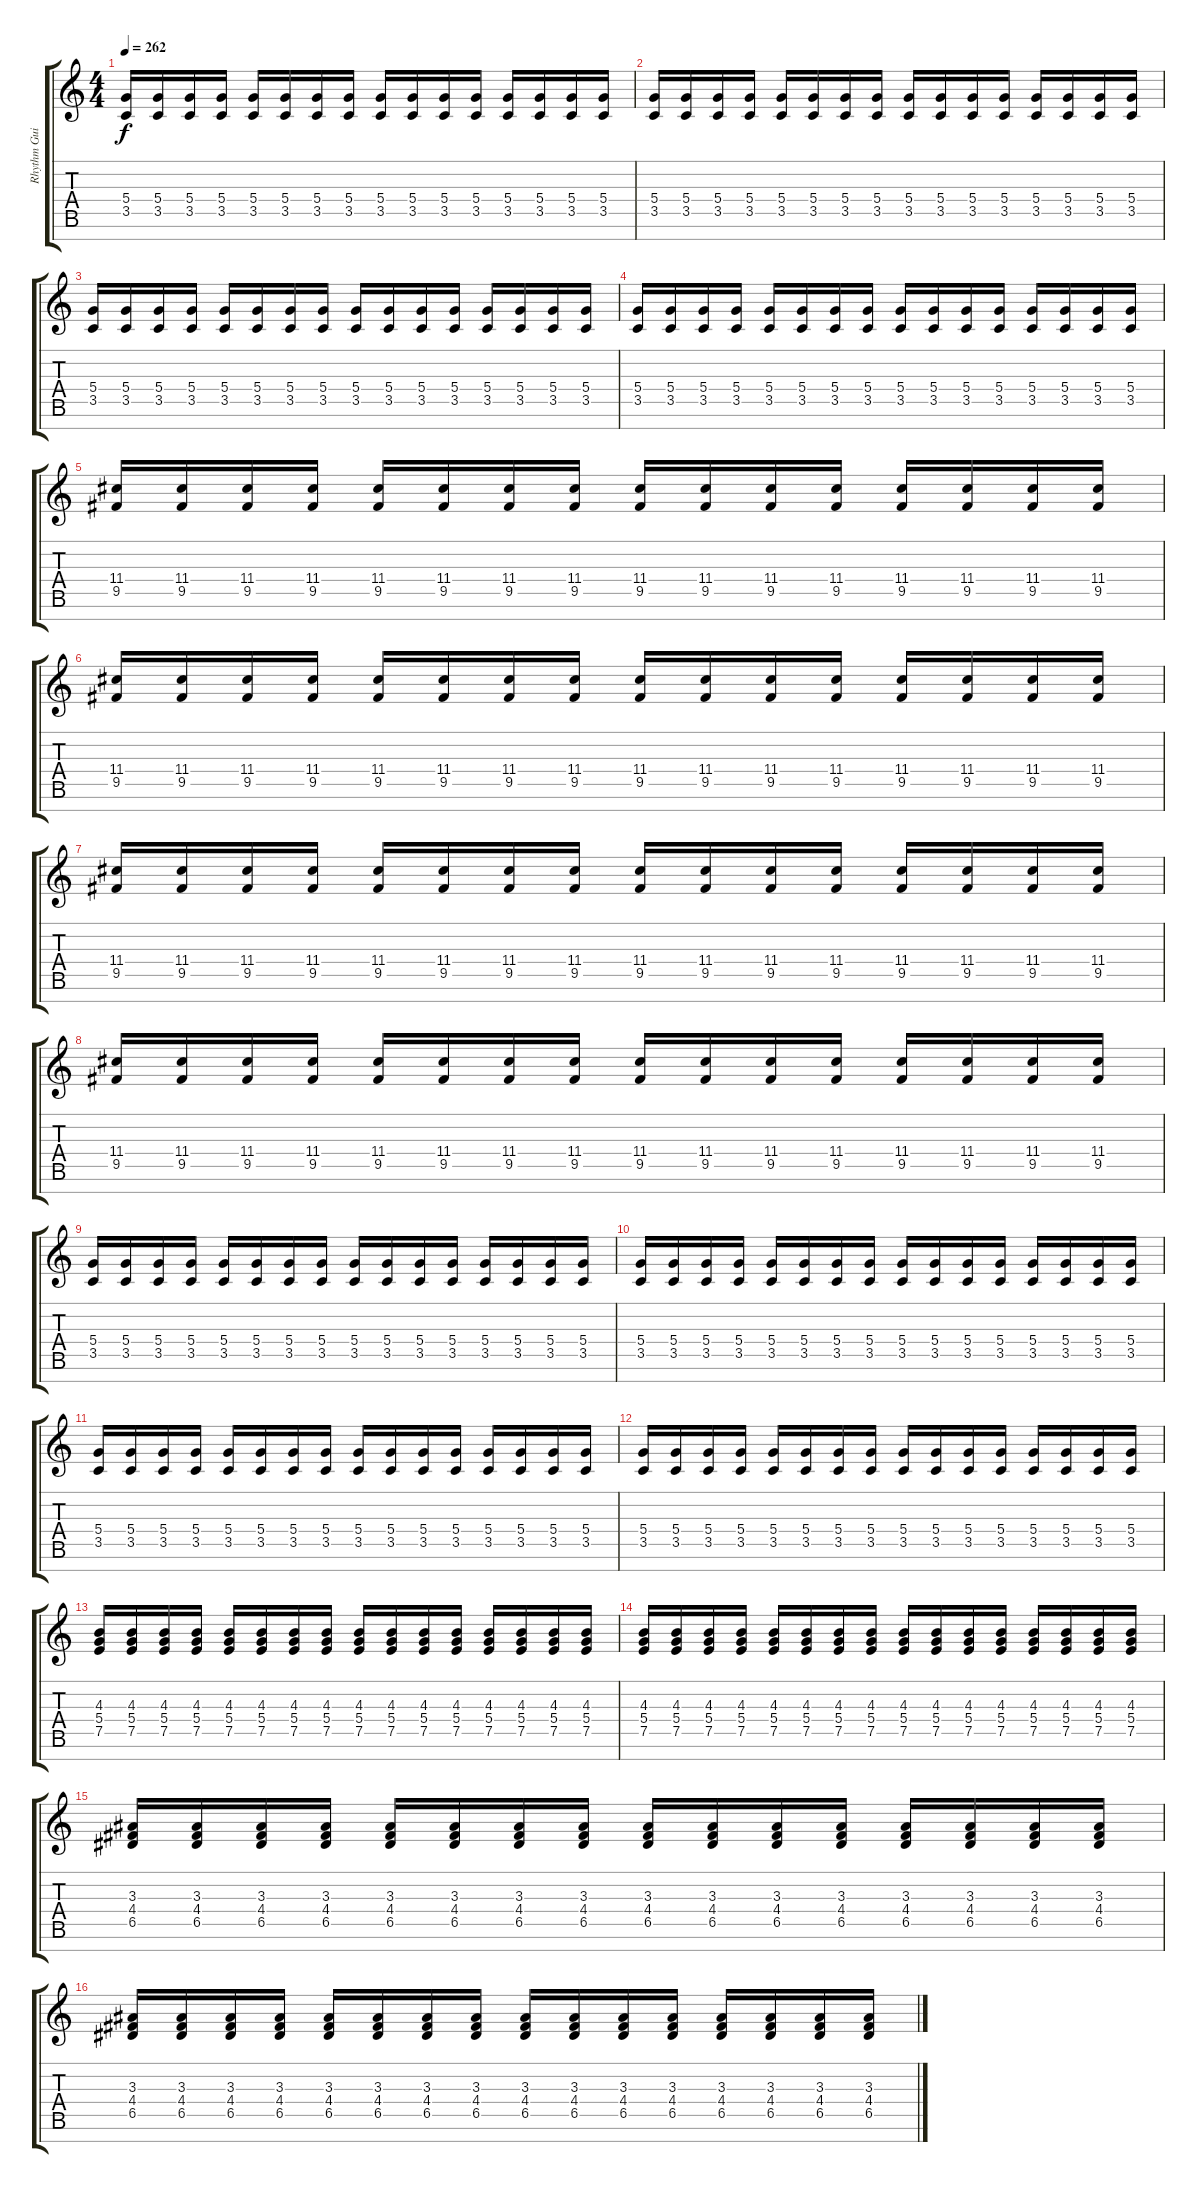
\track ("Rhythm Guitar 2" "Rhythm Gui") {instrument overdrivenguitar}
\staff {score tabs}
\tuning (E4 B3 G3 D3 A2 E2 B1) {hide}
\ts (4 4)
\tempo 262
\clef g2
\ks c
(5.4 3.5).16{dy f} (5.4 3.5).16 (5.4 3.5).16 (5.4 3.5).16 (5.4 3.5).16 (5.4 3.5).16 (5.4 3.5).16 (5.4 3.5).16 (5.4 3.5).16 (5.4 3.5).16 (5.4 3.5).16 (5.4 3.5).16 (5.4 3.5).16 (5.4 3.5).16 (5.4 3.5).16 (5.4 3.5).16 |
(5.4 3.5).16 (5.4 3.5).16 (5.4 3.5).16 (5.4 3.5).16 (5.4 3.5).16 (5.4 3.5).16 (5.4 3.5).16 (5.4 3.5).16 (5.4 3.5).16 (5.4 3.5).16 (5.4 3.5).16 (5.4 3.5).16 (5.4 3.5).16 (5.4 3.5).16 (5.4 3.5).16 (5.4 3.5).16 |
(5.4 3.5).16 (5.4 3.5).16 (5.4 3.5).16 (5.4 3.5).16 (5.4 3.5).16 (5.4 3.5).16 (5.4 3.5).16 (5.4 3.5).16 (5.4 3.5).16 (5.4 3.5).16 (5.4 3.5).16 (5.4 3.5).16 (5.4 3.5).16 (5.4 3.5).16 (5.4 3.5).16 (5.4 3.5).16 |
(5.4 3.5).16 (5.4 3.5).16 (5.4 3.5).16 (5.4 3.5).16 (5.4 3.5).16 (5.4 3.5).16 (5.4 3.5).16 (5.4 3.5).16 (5.4 3.5).16 (5.4 3.5).16 (5.4 3.5).16 (5.4 3.5).16 (5.4 3.5).16 (5.4 3.5).16 (5.4 3.5).16 (5.4 3.5).16 |
(11.4 9.5).16 (11.4 9.5).16 (11.4 9.5).16 (11.4 9.5).16 (11.4 9.5).16 (11.4 9.5).16 (11.4 9.5).16 (11.4 9.5).16 (11.4 9.5).16 (11.4 9.5).16 (11.4 9.5).16 (11.4 9.5).16 (11.4 9.5).16 (11.4 9.5).16 (11.4 9.5).16 (11.4 9.5).16 |
(11.4 9.5).16 (11.4 9.5).16 (11.4 9.5).16 (11.4 9.5).16 (11.4 9.5).16 (11.4 9.5).16 (11.4 9.5).16 (11.4 9.5).16 (11.4 9.5).16 (11.4 9.5).16 (11.4 9.5).16 (11.4 9.5).16 (11.4 9.5).16 (11.4 9.5).16 (11.4 9.5).16 (11.4 9.5).16 |
(11.4 9.5).16 (11.4 9.5).16 (11.4 9.5).16 (11.4 9.5).16 (11.4 9.5).16 (11.4 9.5).16 (11.4 9.5).16 (11.4 9.5).16 (11.4 9.5).16 (11.4 9.5).16 (11.4 9.5).16 (11.4 9.5).16 (11.4 9.5).16 (11.4 9.5).16 (11.4 9.5).16 (11.4 9.5).16 |
(11.4 9.5).16 (11.4 9.5).16 (11.4 9.5).16 (11.4 9.5).16 (11.4 9.5).16 (11.4 9.5).16 (11.4 9.5).16 (11.4 9.5).16 (11.4 9.5).16 (11.4 9.5).16 (11.4 9.5).16 (11.4 9.5).16 (11.4 9.5).16 (11.4 9.5).16 (11.4 9.5).16 (11.4 9.5).16 |
(5.4 3.5).16 (5.4 3.5).16 (5.4 3.5).16 (5.4 3.5).16 (5.4 3.5).16 (5.4 3.5).16 (5.4 3.5).16 (5.4 3.5).16 (5.4 3.5).16 (5.4 3.5).16 (5.4 3.5).16 (5.4 3.5).16 (5.4 3.5).16 (5.4 3.5).16 (5.4 3.5).16 (5.4 3.5).16 |
(5.4 3.5).16 (5.4 3.5).16 (5.4 3.5).16 (5.4 3.5).16 (5.4 3.5).16 (5.4 3.5).16 (5.4 3.5).16 (5.4 3.5).16 (5.4 3.5).16 (5.4 3.5).16 (5.4 3.5).16 (5.4 3.5).16 (5.4 3.5).16 (5.4 3.5).16 (5.4 3.5).16 (5.4 3.5).16 |
(5.4 3.5).16 (5.4 3.5).16 (5.4 3.5).16 (5.4 3.5).16 (5.4 3.5).16 (5.4 3.5).16 (5.4 3.5).16 (5.4 3.5).16 (5.4 3.5).16 (5.4 3.5).16 (5.4 3.5).16 (5.4 3.5).16 (5.4 3.5).16 (5.4 3.5).16 (5.4 3.5).16 (5.4 3.5).16 |
(5.4 3.5).16 (5.4 3.5).16 (5.4 3.5).16 (5.4 3.5).16 (5.4 3.5).16 (5.4 3.5).16 (5.4 3.5).16 (5.4 3.5).16 (5.4 3.5).16 (5.4 3.5).16 (5.4 3.5).16 (5.4 3.5).16 (5.4 3.5).16 (5.4 3.5).16 (5.4 3.5).16 (5.4 3.5).16 |
(4.3 5.4 7.5).16 (4.3 5.4 7.5).16 (4.3 5.4 7.5).16 (4.3 5.4 7.5).16 (4.3 5.4 7.5).16 (4.3 5.4 7.5).16 (4.3 5.4 7.5).16 (4.3 5.4 7.5).16 (4.3 5.4 7.5).16 (4.3 5.4 7.5).16 (4.3 5.4 7.5).16 (4.3 5.4 7.5).16 (4.3 5.4 7.5).16 (4.3 5.4 7.5).16 (4.3 5.4 7.5).16 (4.3 5.4 7.5).16 |
(4.3 5.4 7.5).16 (4.3 5.4 7.5).16 (4.3 5.4 7.5).16 (4.3 5.4 7.5).16 (4.3 5.4 7.5).16 (4.3 5.4 7.5).16 (4.3 5.4 7.5).16 (4.3 5.4 7.5).16 (4.3 5.4 7.5).16 (4.3 5.4 7.5).16 (4.3 5.4 7.5).16 (4.3 5.4 7.5).16 (4.3 5.4 7.5).16 (4.3 5.4 7.5).16 (4.3 5.4 7.5).16 (4.3 5.4 7.5).16 |
(3.3 4.4 6.5).16 (3.3 4.4 6.5).16 (3.3 4.4 6.5).16 (3.3 4.4 6.5).16 (3.3 4.4 6.5).16 (3.3 4.4 6.5).16 (3.3 4.4 6.5).16 (3.3 4.4 6.5).16 (3.3 4.4 6.5).16 (3.3 4.4 6.5).16 (3.3 4.4 6.5).16 (3.3 4.4 6.5).16 (3.3 4.4 6.5).16 (3.3 4.4 6.5).16 (3.3 4.4 6.5).16 (3.3 4.4 6.5).16 |
(3.3 4.4 6.5).16 (3.3 4.4 6.5).16 (3.3 4.4 6.5).16 (3.3 4.4 6.5).16 (3.3 4.4 6.5).16 (3.3 4.4 6.5).16 (3.3 4.4 6.5).16 (3.3 4.4 6.5).16 (3.3 4.4 6.5).16 (3.3 4.4 6.5).16 (3.3 4.4 6.5).16 (3.3 4.4 6.5).16 (3.3 4.4 6.5).16 (3.3 4.4 6.5).16 (3.3 4.4 6.5).16 (3.3 4.4 6.5).16
